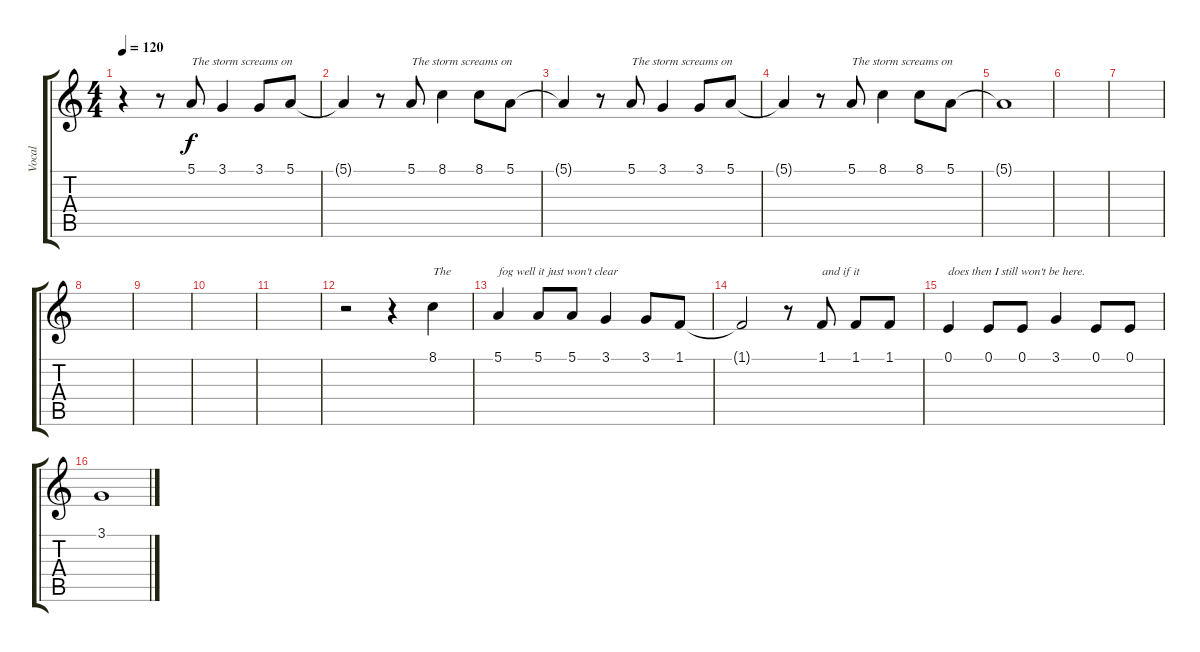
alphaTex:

\track ("Vocal" "Vocal") {instrument tenorsax}
\staff {score tabs}
\tuning (E4 B3 G3 D3 A2 E2) {hide}
\ts (4 4)
\tempo 120
\clef g2
\ks c
r.4{dy f} r.8 5.1.8{txt "The storm screams on"} 3.1.4 3.1.8 5.1.8 |
5.1{t}.4 r.8 5.1.8{txt "The storm screams on"} 8.1.4 8.1.8 5.1.8 |
5.1{t}.4 r.8 5.1.8{txt "The storm screams on"} 3.1.4 3.1.8 5.1.8 |
5.1{t}.4 r.8 5.1.8{txt "The storm screams on"} 8.1.4 8.1.8 5.1.8 |
5.1{t}.1 |
|
|
|
|
|
|
r.2 r.4 8.1.4{txt "The"} |
5.1.4{txt "fog well it just won't clear"} 5.1.8 5.1.8 3.1.4 3.1.8 1.1.8 |
1.1{t}.2 r.8 1.1.8{txt "and if it"} 1.1.8 1.1.8 |
0.1.4{txt "does then I still won't be here."} 0.1.8 0.1.8 3.1.4 0.1.8 0.1.8 |
3.1.1
